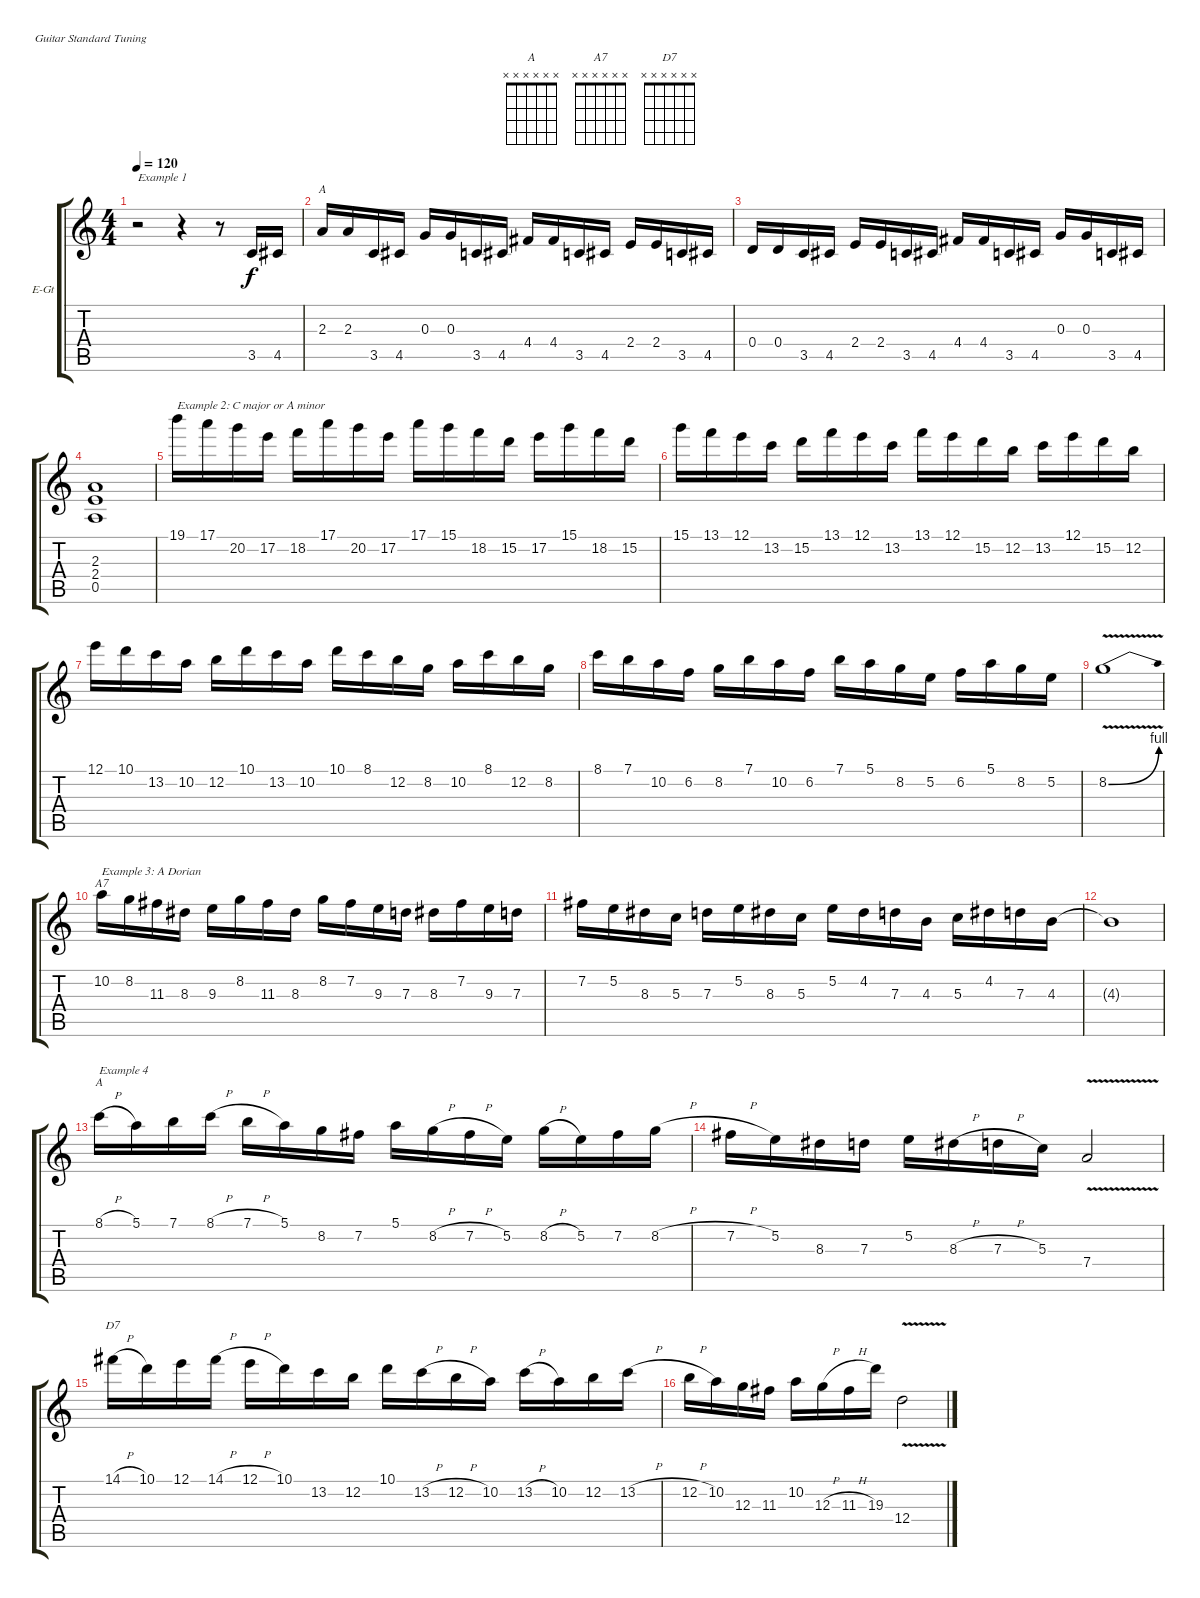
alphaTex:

\bracketExtendMode groupsimilarinstruments
\firstSystemTrackNameOrientation horizontal
\otherSystemsTrackNameOrientation horizontal
\track ("Guitar" "E-Gt") {instrument acousticgrandpiano}
\staff {score tabs}
\tuning (E4 B3 G3 D3 A2 E2)
\displaytranspose 12
\chord ("A" x x x x x x)
\chord ("A7" x x x x x x)
\chord ("D7" x x x x x x)
\ts (4 4)
\tempo 120
\clef g2
\ks aminor
r.2{txt "Example 1" dy f instrument acousticgrandpiano} r.4 r.8 3.5.16 4.5.16 |
\ks c
2.3.16{ch "A"} 2.3.16 3.5.16 4.5.16 0.3.16 0.3.16 3.5.16 4.5.16 4.4.16 4.4.16 3.5.16 4.5.16 2.4.16 2.4.16 3.5.16 4.5.16 |
0.4.16 0.4.16 3.5.16 4.5.16 2.4.16 2.4.16 3.5.16 4.5.16 4.4.16 4.4.16 3.5.16 4.5.16 0.3.16 0.3.16 3.5.16 4.5.16 |
(2.3 2.4 0.5).1 |
19.1.16{txt "Example 2: C major or A minor"} 17.1.16 20.2.16 17.2.16 18.2.16 17.1.16 20.2.16 17.2.16 17.1.16 15.1.16 18.2.16 15.2.16 17.2.16 15.1.16 18.2.16 15.2.16 |
15.1.16 13.1.16 12.1.16 13.2.16 15.2.16 13.1.16 12.1.16 13.2.16 13.1.16 12.1.16 15.2.16 12.2.16 13.2.16 12.1.16 15.2.16 12.2.16 |
12.1.16 10.1.16 13.2.16 10.2.16 12.2.16 10.1.16 13.2.16 10.2.16 10.1.16 8.1.16 12.2.16 8.2.16 10.2.16 8.1.16 12.2.16 8.2.16 |
8.1.16 7.1.16 10.2.16 6.2.16 8.2.16 7.1.16 10.2.16 6.2.16 7.1.16 5.1.16 8.2.16 5.2.16 6.2.16 5.1.16 8.2.16 5.2.16 |
8.2{be (bend 0 0 60 4) v}.1 |
10.2.16{ch "A7" txt "Example 3: A Dorian"} 8.2.16 11.3.16 8.3.16 9.3.16 8.2.16 11.3.16 8.3.16 8.2.16 7.2.16 9.3.16 7.3.16 8.3.16 7.2.16 9.3.16 7.3.16 |
7.2.16 5.2.16 8.3.16 5.3.16 7.3.16 5.2.16 8.3.16 5.3.16 5.2.16 4.2.16 7.3.16 4.3.16 5.3.16 4.2.16 7.3.16 4.3.16 |
4.3{t}.1 |
8.1{h}.16{ch "A" txt "Example 4"} 5.1.16 7.1.16 8.1{h}.16 7.1{h}.16 5.1.16 8.2.16 7.2.16 5.1.16 8.2{h}.16 7.2{h}.16 5.2.16 8.2{h}.16 5.2.16 7.2.16 8.2{h}.16 |
7.2{h}.16 5.2.16 8.3.16 7.3.16 5.2.16 8.3{h}.16 7.3{h}.16 5.3.16 7.4{v}.2 |
14.1{h}.16{ch "D7"} 10.1.16 12.1.16 14.1{h}.16 12.1{h}.16 10.1.16 13.2.16 12.2.16 10.1.16 13.2{h}.16 12.2{h}.16 10.2.16 13.2{h}.16 10.2.16 12.2.16 13.2{h}.16 |
12.2{h}.16 10.2.16 12.3.16 11.3.16 10.2.16 12.3{h}.16 11.3{h}.16 19.3.16 12.4{v}.2
